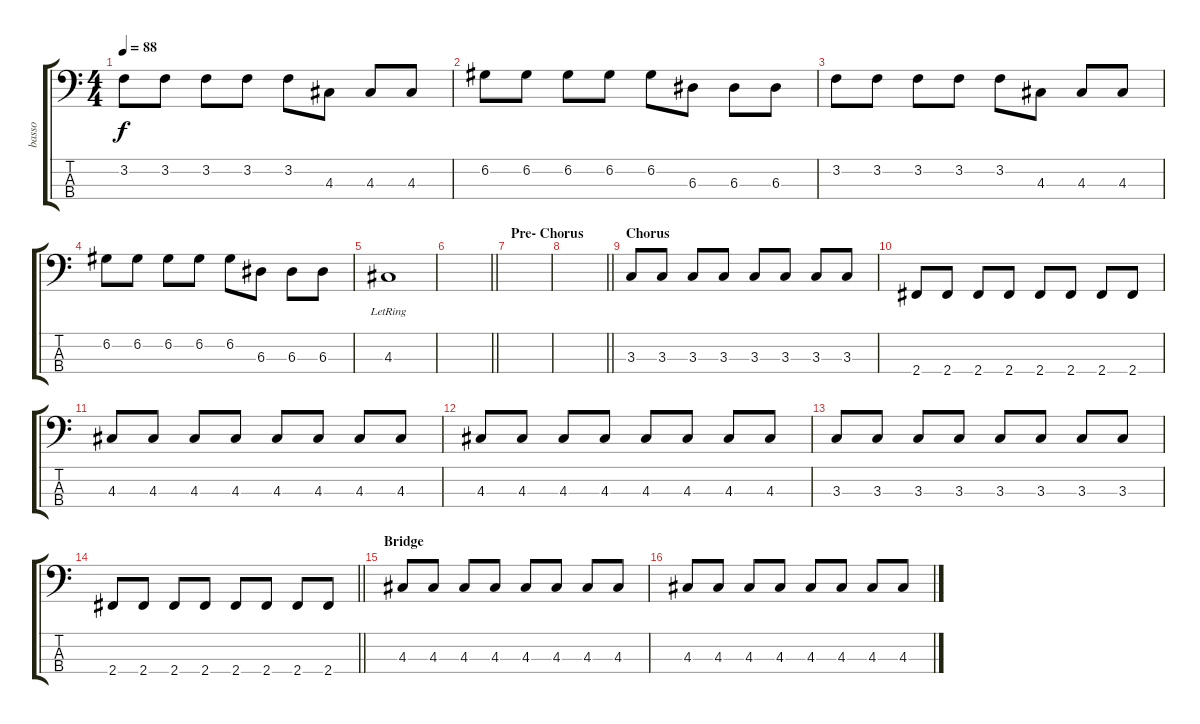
\track ("basso" "basso") {instrument electricbassfinger}
\staff {score tabs}
\tuning (G2 D2 A1 E1) {hide}
\ts (4 4)
\tempo 88
\clef f4
\ks c
3.2.8{dy f} 3.2.8 3.2.8 3.2.8 3.2.8 4.3.8 4.3.8 4.3.8 |
6.2.8 6.2.8 6.2.8 6.2.8 6.2.8 6.3.8 6.3.8 6.3.8 |
3.2.8 3.2.8 3.2.8 3.2.8 3.2.8 4.3.8 4.3.8 4.3.8 |
6.2.8 6.2.8 6.2.8 6.2.8 6.2.8 6.3.8 6.3.8 6.3.8 |
4.3{lr}.1 |
\barLineRight lightlight
|
\section ("" "Pre- Chorus")
|
\barLineRight lightlight
|
\section ("" "Chorus")
3.3.8 3.3.8 3.3.8 3.3.8 3.3.8 3.3.8 3.3.8 3.3.8 |
2.4.8 2.4.8 2.4.8 2.4.8 2.4.8 2.4.8 2.4.8 2.4.8 |
4.3.8 4.3.8 4.3.8 4.3.8 4.3.8 4.3.8 4.3.8 4.3.8 |
4.3.8 4.3.8 4.3.8 4.3.8 4.3.8 4.3.8 4.3.8 4.3.8 |
3.3.8 3.3.8 3.3.8 3.3.8 3.3.8 3.3.8 3.3.8 3.3.8 |
\barLineRight lightlight
2.4.8 2.4.8 2.4.8 2.4.8 2.4.8 2.4.8 2.4.8 2.4.8 |
\section ("" "Bridge")
4.3.8 4.3.8 4.3.8 4.3.8 4.3.8 4.3.8 4.3.8 4.3.8 |
4.3.8 4.3.8 4.3.8 4.3.8 4.3.8 4.3.8 4.3.8 4.3.8
